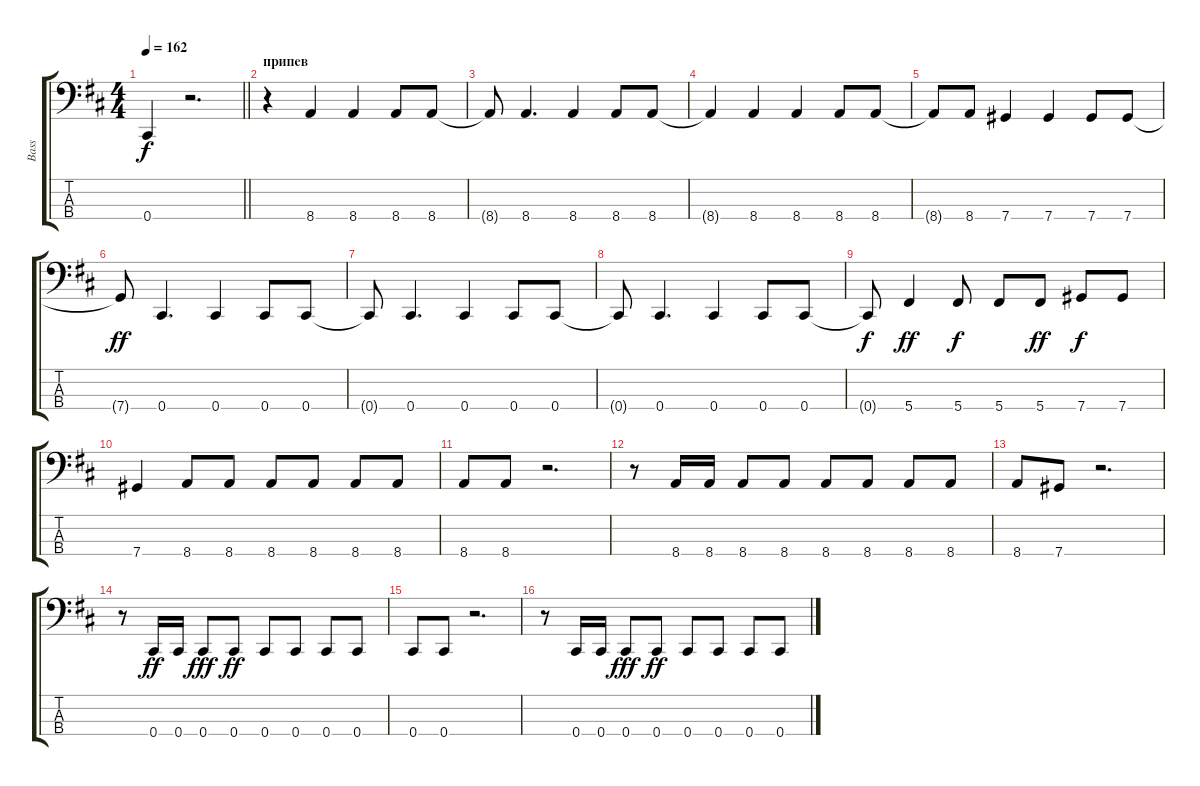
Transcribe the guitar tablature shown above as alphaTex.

\track ("Bass" "Bass") {instrument acousticbass}
\staff {score tabs}
\tuning (Gb2 Db2 Ab1 Db1) {hide}
\ts (4 4)
\tempo 162
\clef f4
\barLineRight lightlight
\ks bminor
0.4{t}.4{dy f} r.2{d} |
\section ("" "припев")
r.4 8.4.4 8.4.4 8.4.8 8.4.8 |
8.4{t}.8 8.4.4{d} 8.4.4 8.4.8 8.4.8 |
8.4{t}.4 8.4.4 8.4.4 8.4.8 8.4.8 |
8.4{t}.8 8.4.8 7.4.4 7.4.4 7.4.8 7.4.8 |
7.4{t}.8{dy ff} 0.4.4{d} 0.4.4 0.4.8 0.4.8 |
0.4{t}.8 0.4.4{d} 0.4.4 0.4.8 0.4.8 |
0.4{t}.8 0.4.4{d} 0.4.4 0.4.8 0.4.8 |
0.4{t}.8{dy f} 5.4.4{dy ff} 5.4.8{dy f} 5.4.8 5.4.8{dy ff} 7.4.8{dy f} 7.4.8 |
7.4.4 8.4.8 8.4.8 8.4.8 8.4.8 8.4.8 8.4.8 |
8.4.8 8.4.8 r.2{d} |
r.8 8.4.16 8.4.16 8.4.8 8.4.8 8.4.8 8.4.8 8.4.8 8.4.8 |
8.4.8 7.4.8 r.2{d} |
r.8 0.4.16{dy ff} 0.4.16 0.4.8{dy fff} 0.4.8{dy ff} 0.4.8 0.4.8 0.4.8 0.4.8 |
0.4.8 0.4.8 r.2{d} |
r.8 0.4.16 0.4.16 0.4.8{dy fff} 0.4.8{dy ff} 0.4.8 0.4.8 0.4.8 0.4.8
